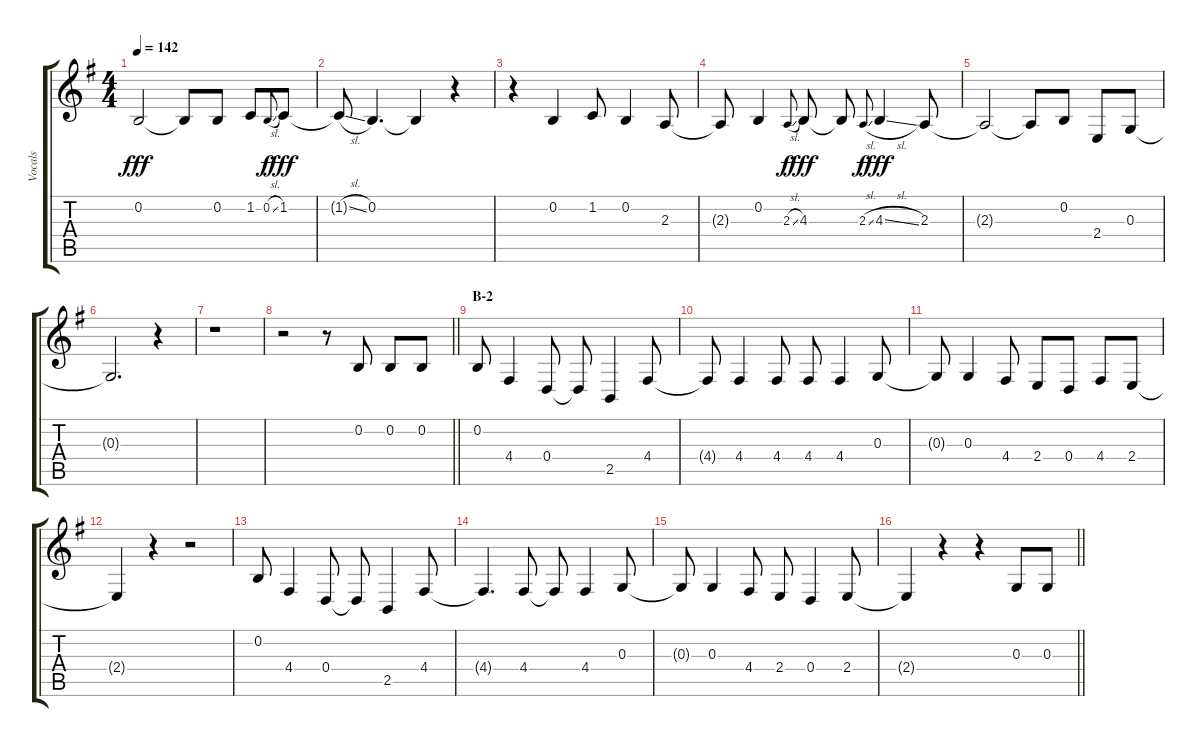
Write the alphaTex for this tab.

\track ("Vocals" "Vocals") {instrument voiceoohs}
\staff {score tabs}
\tuning (E4 B3 G3 D3 A2 E2) {hide}
\ts (4 4)
\tempo 142
\clef g2
\ks g
0.2{t}.2{dy fff} 0.2{t}.8 0.2.8 1.2.8 0.2{sl}.8{gr onbeat dy f} 1.2.8{dy fff} |
1.2{sl t}.8 0.2.4{d} 0.2{t}.4 r.4 |
r.4 0.2.4 1.2.8 0.2.4 2.3.8 |
2.3{t}.8 0.2.4 2.3{sl}.8{gr onbeat dy f} 4.3.8{dy fff} 4.3{t}.8 2.3{sl}.8{gr onbeat dy f} 4.3{sl}.4{dy fff} 2.3.8 |
2.3{t}.2 2.3{t}.8 0.2.8 2.4.8 0.3.8 |
0.3{t}.2{d} r.4 |
r.1 |
\barLineRight lightlight
r.2 r.8 0.2.8 0.2.8 0.2.8 |
\section ("" "B-2")
0.2.8 4.4.4 0.4.8 0.4{t}.8 2.5.4 4.4.8 |
4.4{t}.8 4.4.4 4.4.8 4.4.8 4.4.4 0.3.8 |
0.3{t}.8 0.3.4 4.4.8 2.4.8 0.4.8 4.4.8 2.4.8 |
2.4{t}.4 r.4 r.2 |
0.2.8 4.4.4 0.4.8 0.4{t}.8 2.5.4 4.4.8 |
4.4{t}.4{d} 4.4.8 4.4{t}.8 4.4.4 0.3.8 |
0.3{t}.8 0.3.4 4.4.8 2.4.8 0.4.4 2.4.8 |
\barLineRight lightlight
2.4{t}.4 r.4 r.4 0.3.8 0.3.8
